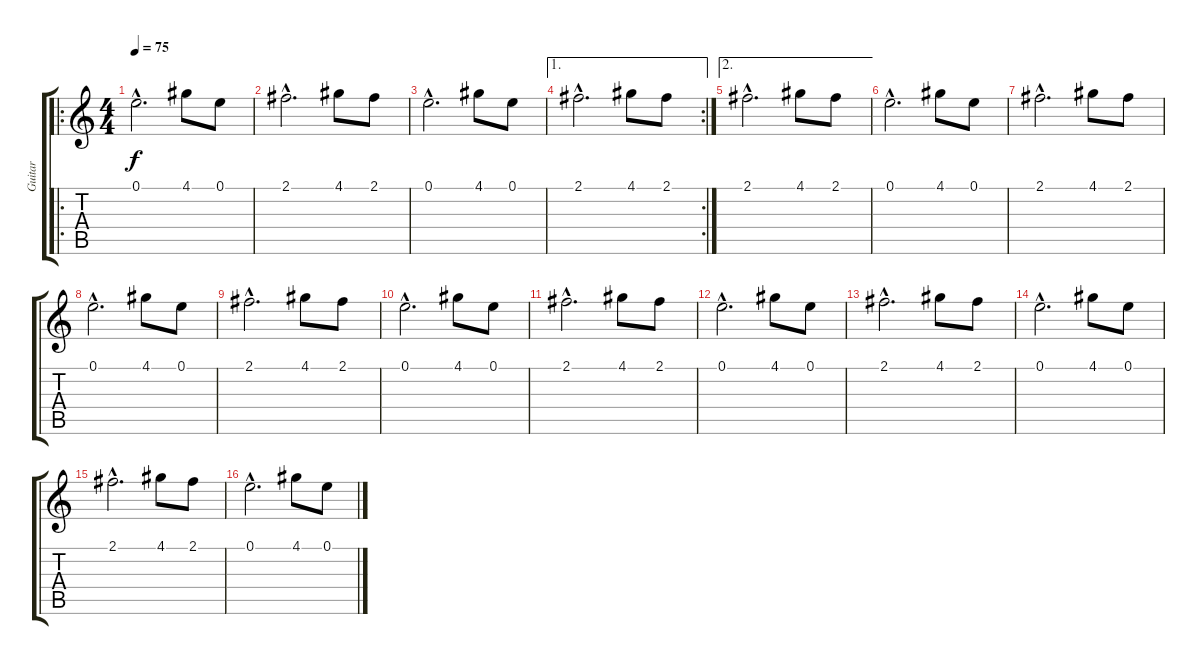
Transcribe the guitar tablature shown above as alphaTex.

\track ("Guitar" "Guitar") {instrument electricguitarjazz}
\staff {score tabs}
\tuning (E4 B3 G3 D3 A2 E2) {hide}
\ro
\ts (4 4)
\tempo 75
\clef g2
\ks c
0.1{hac}.2{d dy f} 4.1.8 0.1.8 |
2.1{hac}.2{d} 4.1.8 2.1.8 |
0.1{hac}.2{d} 4.1.8 0.1.8 |
\ae 1
\rc 2
2.1{hac}.2{d} 4.1.8 2.1.8 |
\ae 2
2.1{hac}.2{d} 4.1.8 2.1.8 |
0.1{hac}.2{d instrument overdrivenguitar} 4.1.8 0.1.8 |
2.1{hac}.2{d} 4.1.8 2.1.8 |
0.1{hac}.2{d} 4.1.8 0.1.8 |
2.1{hac}.2{d} 4.1.8 2.1.8 |
0.1{hac}.2{d instrument overdrivenguitar} 4.1.8 0.1.8 |
2.1{hac}.2{d} 4.1.8 2.1.8 |
0.1{hac}.2{d} 4.1.8 0.1.8 |
2.1{hac}.2{d} 4.1.8 2.1.8 |
0.1{hac}.2{d volume 9} 4.1.8 0.1.8 |
2.1{hac}.2{d} 4.1.8 2.1.8 |
0.1{hac}.2{d volume 6} 4.1.8 0.1.8
